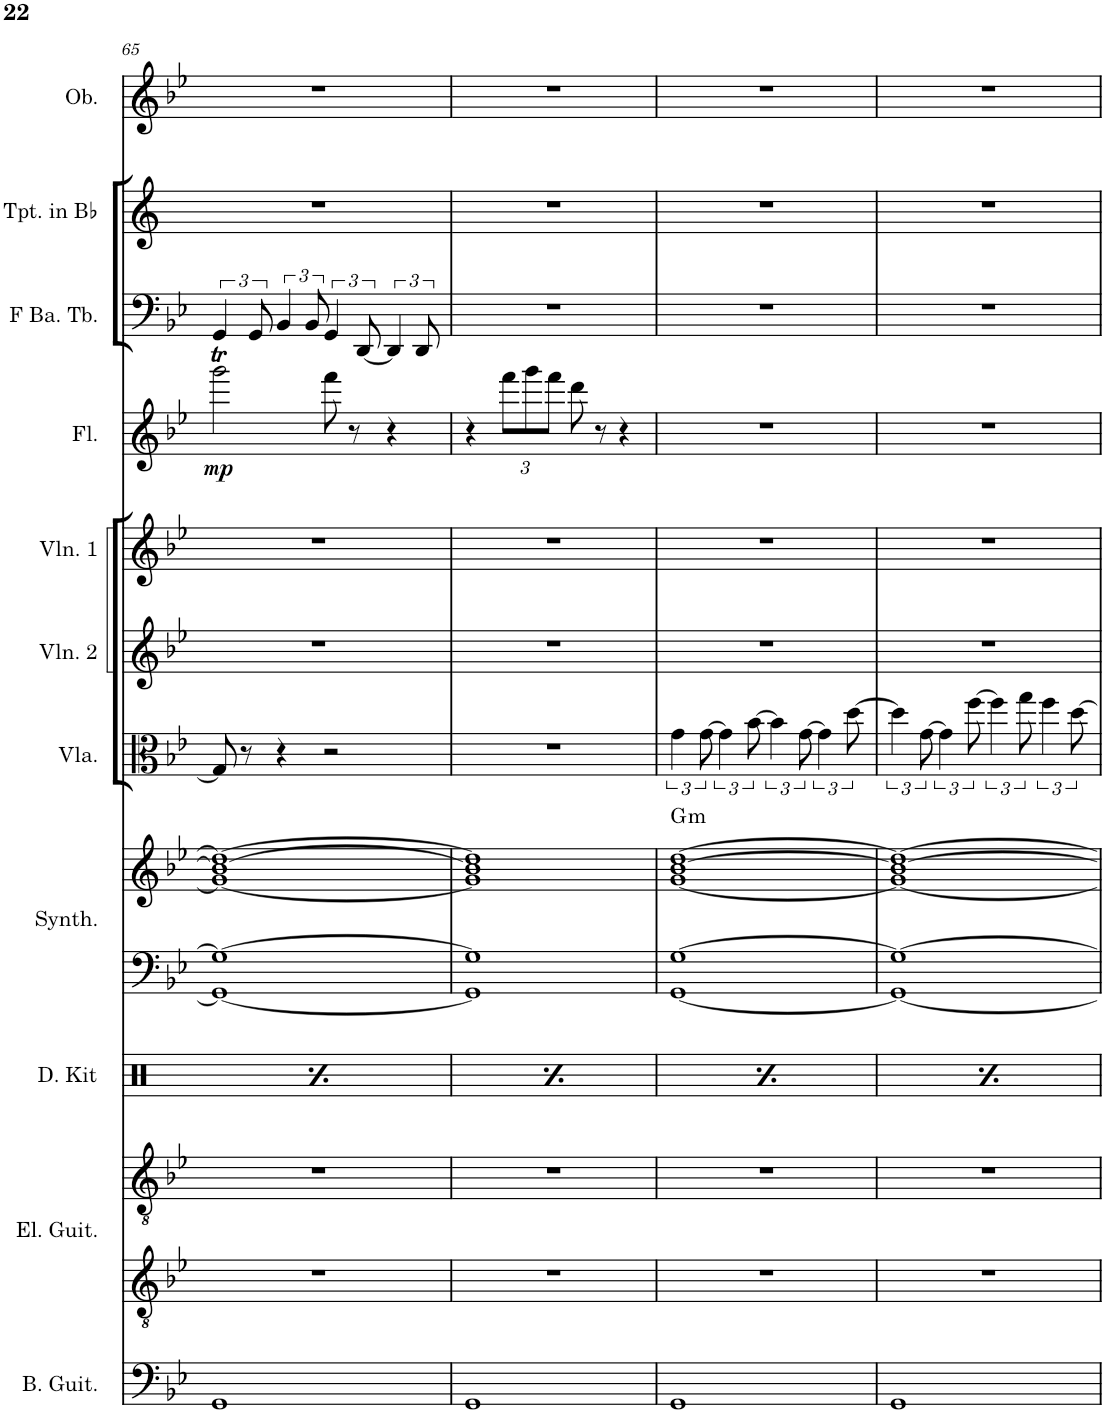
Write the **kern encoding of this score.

**kern	**kern	**kern	**kern	**kern	**kern	**harte	**kern	**kern	**kern	**kern	**dynam	**kern	**kern	**kern
*part11	*part10	*part10	*part9	*part8	*part8	*part8	*part7	*part6	*part5	*part4	*part4	*part3	*part2	*part1
*staff13	*staff12	*staff11	*staff10	*staff9	*staff8	*	*staff7	*staff6	*staff5	*staff4	*staff4	*staff3	*staff2	*staff1
*I"Bass Guitar	*I"Electric Guitar	*	*I"Drum Kit	*I"Choir Synthesizer	*	*	*I"Viola	*I"Violin 2	*I"Violin 1	*I"Flute	*	*I"F Bass Tuba	*I"Trumpet in Bb	*I"Oboe
*I'B. Guit.	*I'El. Guit.	*	*I'D. Kit	*I'Synth.	*	*	*I'Vla.	*I'Vln. 2	*I'Vln. 1	*I'Fl.	*	*I'F Ba. Tb.	*I'Tpt. in Bb	*I'Ob.
!!LO:PB:g=z
*clefF4	*clefGv2	*clefGv2	*clefX	*clefF4	*clefG2	*	*clefC3	*clefG2	*clefG2	*clefG2	*	*clefF4	*clefG2	*clefG2
*Trd7c12	*	*	*	*	*	*	*	*	*	*	*	*	*Trd1c2	*
*k[b-e-]	*k[b-e-]	*k[b-e-]	*k[]	*k[b-e-]	*k[b-e-]	*	*k[b-e-]	*k[b-e-]	*k[b-e-]	*k[b-e-]	*	*k[b-e-]	*k[]	*k[b-e-]
*M4/4	*M4/4	*M4/4	*M4/4	*M4/4	*M4/4	*	*M4/4	*M4/4	*M4/4	*M4/4	*	*M4/4	*M4/4	*M4/4
=65	=65	=65	=65	=65	=65	=65	=65	=65	=65	=65	=65	=65	=65	=65
*	*	*	*^	*	*	*	*	*	*	*	*	*	*	*
!	!	!	!	!	!	!	!	!	!	!	!	!LO:DY:b	!	!	!
1GG	1r	1r	4r	6Rf^^\	1GG_ 1G_	1g_ 1b-_ 1dd_	.	8G/]	1r	1r	2gggT\	mp	6GG/	1r	1r
.	.	.	.	.	.	.	.	8r	.	.	.	.	.	.	.
.	.	.	.	12Rf^^\	.	.	.	.	.	.	.	.	12GG/	.	.
.	.	.	6Ra/	8r	.	.	.	4r	.	.	.	.	6BB-/	.	.
.	.	.	.	8r	.	.	.	.	.	.	.	.	.	.	.
.	.	.	12Ra/	.	.	.	.	.	.	.	.	.	12BB-/	.	.
*	*	*	*Xbrackettup	*	*	*	*	*	*	*	*	*	*	*	*
.	.	.	12Ree/L	2r	.	.	.	2r	.	.	8fff\	.	6GG/	.	.
.	.	.	12Ree/	.	.	.	.	.	.	.	.	.	.	.	.
.	.	.	.	.	.	.	.	.	.	.	8r	.	.	.	.
.	.	.	12Rdd/J	.	.	.	.	.	.	.	.	.	[4DD/	.	.
.	.	.	12Rdd/L	.	.	.	.	.	.	.	4r	.	.	.	.
.	.	.	12Ra/	.	.	.	.	.	.	.	.	.	.	.	.
.	.	.	12Ra/J	.	.	.	.	.	.	.	.	.	12DD/	.	.
=66	=66	=66	=66	=66	=66	=66	=66	=66	=66	=66	=66	=66	=66	=66	=66
*	*	*	*	*brackettup	*	*	*	*	*	*	*	*	*	*	*
1GG	1r	1r	4r	6Rf^^\	1GG] 1G]	1g] 1b-] 1dd]	.	1r	1r	1r	4r	.	1r	1r	1r
.	.	.	.	12Rf^^\	.	.	.	.	.	.	.	.	.	.	.
*	*	*	*	*	*	*	*	*	*	*	*Xbrackettup	*	*	*	*
.	.	.	6Ra/	8r	.	.	.	.	.	.	12fff\L	.	.	.	.
.	.	.	.	.	.	.	.	.	.	.	12ggg\	.	.	.	.
.	.	.	.	8r	.	.	.	.	.	.	.	.	.	.	.
.	.	.	12Ra/	.	.	.	.	.	.	.	12fff\J	.	.	.	.
*	*	*	*Xbrackettup	*	*	*	*	*	*	*	*	*	*	*	*
.	.	.	12Ree/L	2r	.	.	.	.	.	.	8ddd\	.	.	.	.
.	.	.	12Ree/	.	.	.	.	.	.	.	.	.	.	.	.
.	.	.	.	.	.	.	.	.	.	.	8r	.	.	.	.
.	.	.	12Rdd/J	.	.	.	.	.	.	.	.	.	.	.	.
.	.	.	12Rdd/L	.	.	.	.	.	.	.	4r	.	.	.	.
.	.	.	12Ra/	.	.	.	.	.	.	.	.	.	.	.	.
.	.	.	12Ra/J	.	.	.	.	.	.	.	.	.	.	.	.
=67	=67	=67	=67	=67	=67	=67	=67	=67	=67	=67	=67	=67	=67	=67	=67
*	*	*	*	*brackettup	*	*	*	*	*	*	*	*	*	*	*
!	!	!	!	!	!	!	!LO:H:kt=m	!	!	!	!	!	!	!	!
1GG	1r	1r	4r	6Rf^^\	[1GG [1G	[1g [1b- [1dd	G:min	6g\	1r	1r	1r	.	1r	1r	1r
.	.	.	.	12Rf^^\	.	.	.	[4g\	.	.	.	.	.	.	.
.	.	.	6Ra/	8r	.	.	.	.	.	.	.	.	.	.	.
.	.	.	.	8r	.	.	.	.	.	.	.	.	.	.	.
.	.	.	12Ra/	.	.	.	.	[4b-\	.	.	.	.	.	.	.
*	*	*	*Xbrackettup	*	*	*	*	*	*	*	*	*	*	*	*
.	.	.	12Ree/L	2r	.	.	.	.	.	.	.	.	.	.	.
.	.	.	12Ree/	.	.	.	.	.	.	.	.	.	.	.	.
.	.	.	12Rdd/J	.	.	.	.	[4g\	.	.	.	.	.	.	.
.	.	.	12Rdd/L	.	.	.	.	.	.	.	.	.	.	.	.
.	.	.	12Ra/	.	.	.	.	.	.	.	.	.	.	.	.
.	.	.	12Ra/J	.	.	.	.	[12dd\	.	.	.	.	.	.	.
=68	=68	=68	=68	=68	=68	=68	=68	=68	=68	=68	=68	=68	=68	=68	=68
*	*	*	*	*brackettup	*	*	*	*	*	*	*	*	*	*	*
1GG	1r	1r	4r	6Rf^^\	1GG_ 1G_	1g_ 1b-_ 1dd_	.	6dd\]	1r	1r	1r	.	1r	1r	1r
.	.	.	.	12Rf^^\	.	.	.	[4g\	.	.	.	.	.	.	.
.	.	.	6Ra/	8r	.	.	.	.	.	.	.	.	.	.	.
.	.	.	.	8r	.	.	.	.	.	.	.	.	.	.	.
.	.	.	12Ra/	.	.	.	.	[4ff\	.	.	.	.	.	.	.
*	*	*	*Xbrackettup	*	*	*	*	*	*	*	*	*	*	*	*
.	.	.	12Ree/L	2r	.	.	.	.	.	.	.	.	.	.	.
.	.	.	12Ree/	.	.	.	.	.	.	.	.	.	.	.	.
.	.	.	12Rdd/J	.	.	.	.	12gg\	.	.	.	.	.	.	.
.	.	.	12Rdd/L	.	.	.	.	6ff\	.	.	.	.	.	.	.
.	.	.	12Ra/	.	.	.	.	.	.	.	.	.	.	.	.
.	.	.	12Ra/J	.	.	.	.	[12dd\	.	.	.	.	.	.	.
*	*	*	*v	*v	*	*	*	*	*	*	*	*	*	*	*
=	=	=	=	=	=	=	=	=	=	=	=	=	=	=
*-	*-	*-	*-	*-	*-	*-	*-	*-	*-	*-	*-	*-	*-	*-
